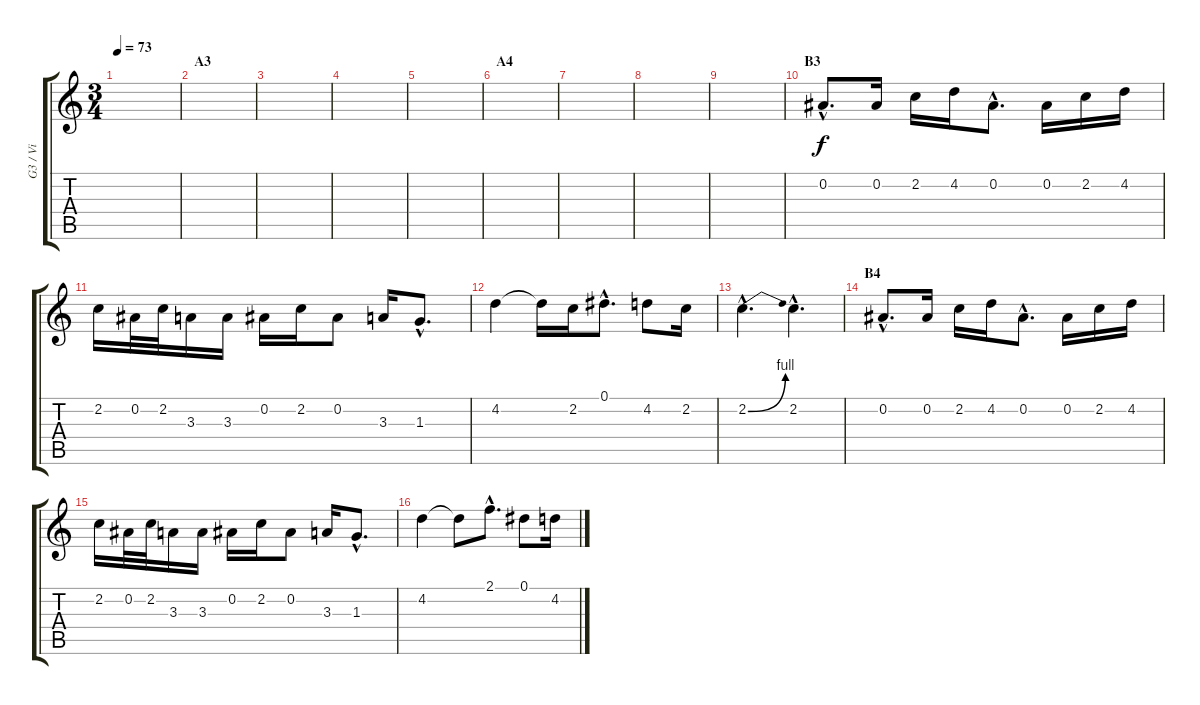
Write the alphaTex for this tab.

\track ("G3 / Vi" "G3 / Vi") {instrument distortionguitar}
\staff {score tabs}
\tuning (Eb4 Bb3 Gb3 Db3 Ab2 Eb2) {hide}
\ts (3 4)
\tempo 73
\clef g2
\ks c
|
\section ("" "A3")
|
|
|
|
\section ("" "A4")
|
|
|
|
\section ("" "B3")
0.2{hac}.8{d} 0.2.16 2.2.16 4.2.16 0.2{hac}.8{d} 0.2.16 2.2.16 4.2.16 |
2.2.16 0.2.32 2.2.32 3.3.16 3.3.16 0.2.16 2.2.16 0.2.8 3.3.16 1.3{hac}.8{d} |
4.2.4 4.2{t}.16 2.2.16 0.1{hac}.8{d} 4.2.8 2.2.16 |
2.2{be (bend 0 0 60 4) hac}.4{d} 2.2{hac}.4{d} |
\section ("" "B4")
0.2{hac}.8{d} 0.2.16 2.2.16 4.2.16 0.2{hac}.8{d} 0.2.16 2.2.16 4.2.16 |
2.2.16 0.2.32 2.2.32 3.3.16 3.3.16 0.2.16 2.2.16 0.2.8 3.3.16 1.3{hac}.8{d} |
4.2.4 4.2{t}.8 2.1{hac}.8{d} 0.1.8 4.2.16
